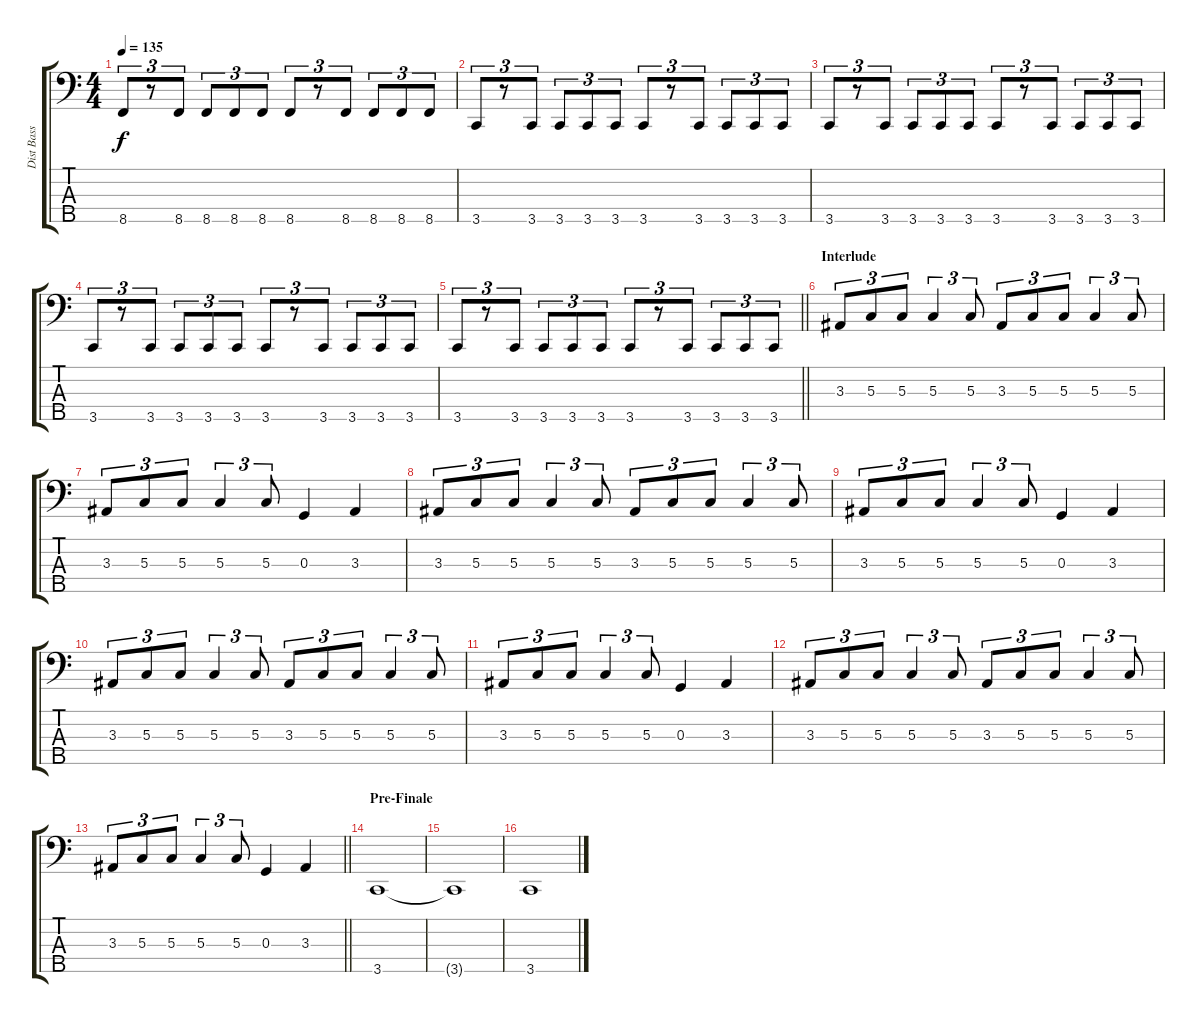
\track ("Dist Bass" "Dist Bass") {instrument distortionguitar}
\staff {score tabs}
\tuning (F2 C2 G1 D1 A0) {hide}
\ts (4 4)
\tempo 135
\clef f4
\ks c
8.5.8{tu (3 2) dy f} r.8{tu (3 2)} 8.5.8{tu (3 2)} 8.5.8{tu (3 2)} 8.5.8{tu (3 2)} 8.5.8{tu (3 2)} 8.5.8{tu (3 2)} r.8{tu (3 2)} 8.5.8{tu (3 2)} 8.5.8{tu (3 2)} 8.5.8{tu (3 2)} 8.5.8{tu (3 2)} |
3.5.8{tu (3 2)} r.8{tu (3 2)} 3.5.8{tu (3 2)} 3.5.8{tu (3 2)} 3.5.8{tu (3 2)} 3.5.8{tu (3 2)} 3.5.8{tu (3 2)} r.8{tu (3 2)} 3.5.8{tu (3 2)} 3.5.8{tu (3 2)} 3.5.8{tu (3 2)} 3.5.8{tu (3 2)} |
3.5.8{tu (3 2)} r.8{tu (3 2)} 3.5.8{tu (3 2)} 3.5.8{tu (3 2)} 3.5.8{tu (3 2)} 3.5.8{tu (3 2)} 3.5.8{tu (3 2)} r.8{tu (3 2)} 3.5.8{tu (3 2)} 3.5.8{tu (3 2)} 3.5.8{tu (3 2)} 3.5.8{tu (3 2)} |
3.5.8{tu (3 2)} r.8{tu (3 2)} 3.5.8{tu (3 2)} 3.5.8{tu (3 2)} 3.5.8{tu (3 2)} 3.5.8{tu (3 2)} 3.5.8{tu (3 2)} r.8{tu (3 2)} 3.5.8{tu (3 2)} 3.5.8{tu (3 2)} 3.5.8{tu (3 2)} 3.5.8{tu (3 2)} |
\barLineRight lightlight
3.5.8{tu (3 2)} r.8{tu (3 2)} 3.5.8{tu (3 2)} 3.5.8{tu (3 2)} 3.5.8{tu (3 2)} 3.5.8{tu (3 2)} 3.5.8{tu (3 2)} r.8{tu (3 2)} 3.5.8{tu (3 2)} 3.5.8{tu (3 2)} 3.5.8{tu (3 2)} 3.5.8{tu (3 2)} |
\section ("" "Interlude")
3.3.8{tu (3 2)} 5.3.8{tu (3 2)} 5.3.8{tu (3 2)} 5.3.4{tu (3 2)} 5.3.8{tu (3 2)} 3.3.8{tu (3 2)} 5.3.8{tu (3 2)} 5.3.8{tu (3 2)} 5.3.4{tu (3 2)} 5.3.8{tu (3 2)} |
3.3.8{tu (3 2)} 5.3.8{tu (3 2)} 5.3.8{tu (3 2)} 5.3.4{tu (3 2)} 5.3.8{tu (3 2)} 0.3.4 3.3.4 |
3.3.8{tu (3 2)} 5.3.8{tu (3 2)} 5.3.8{tu (3 2)} 5.3.4{tu (3 2)} 5.3.8{tu (3 2)} 3.3.8{tu (3 2)} 5.3.8{tu (3 2)} 5.3.8{tu (3 2)} 5.3.4{tu (3 2)} 5.3.8{tu (3 2)} |
3.3.8{tu (3 2)} 5.3.8{tu (3 2)} 5.3.8{tu (3 2)} 5.3.4{tu (3 2)} 5.3.8{tu (3 2)} 0.3.4 3.3.4 |
3.3.8{tu (3 2)} 5.3.8{tu (3 2)} 5.3.8{tu (3 2)} 5.3.4{tu (3 2)} 5.3.8{tu (3 2)} 3.3.8{tu (3 2)} 5.3.8{tu (3 2)} 5.3.8{tu (3 2)} 5.3.4{tu (3 2)} 5.3.8{tu (3 2)} |
3.3.8{tu (3 2)} 5.3.8{tu (3 2)} 5.3.8{tu (3 2)} 5.3.4{tu (3 2)} 5.3.8{tu (3 2)} 0.3.4 3.3.4 |
3.3.8{tu (3 2)} 5.3.8{tu (3 2)} 5.3.8{tu (3 2)} 5.3.4{tu (3 2)} 5.3.8{tu (3 2)} 3.3.8{tu (3 2)} 5.3.8{tu (3 2)} 5.3.8{tu (3 2)} 5.3.4{tu (3 2)} 5.3.8{tu (3 2)} |
\barLineRight lightlight
3.3.8{tu (3 2)} 5.3.8{tu (3 2)} 5.3.8{tu (3 2)} 5.3.4{tu (3 2)} 5.3.8{tu (3 2)} 0.3.4 3.3.4 |
\section ("" "Pre-Finale")
3.5.1 |
3.5{t}.1 |
3.5.1
